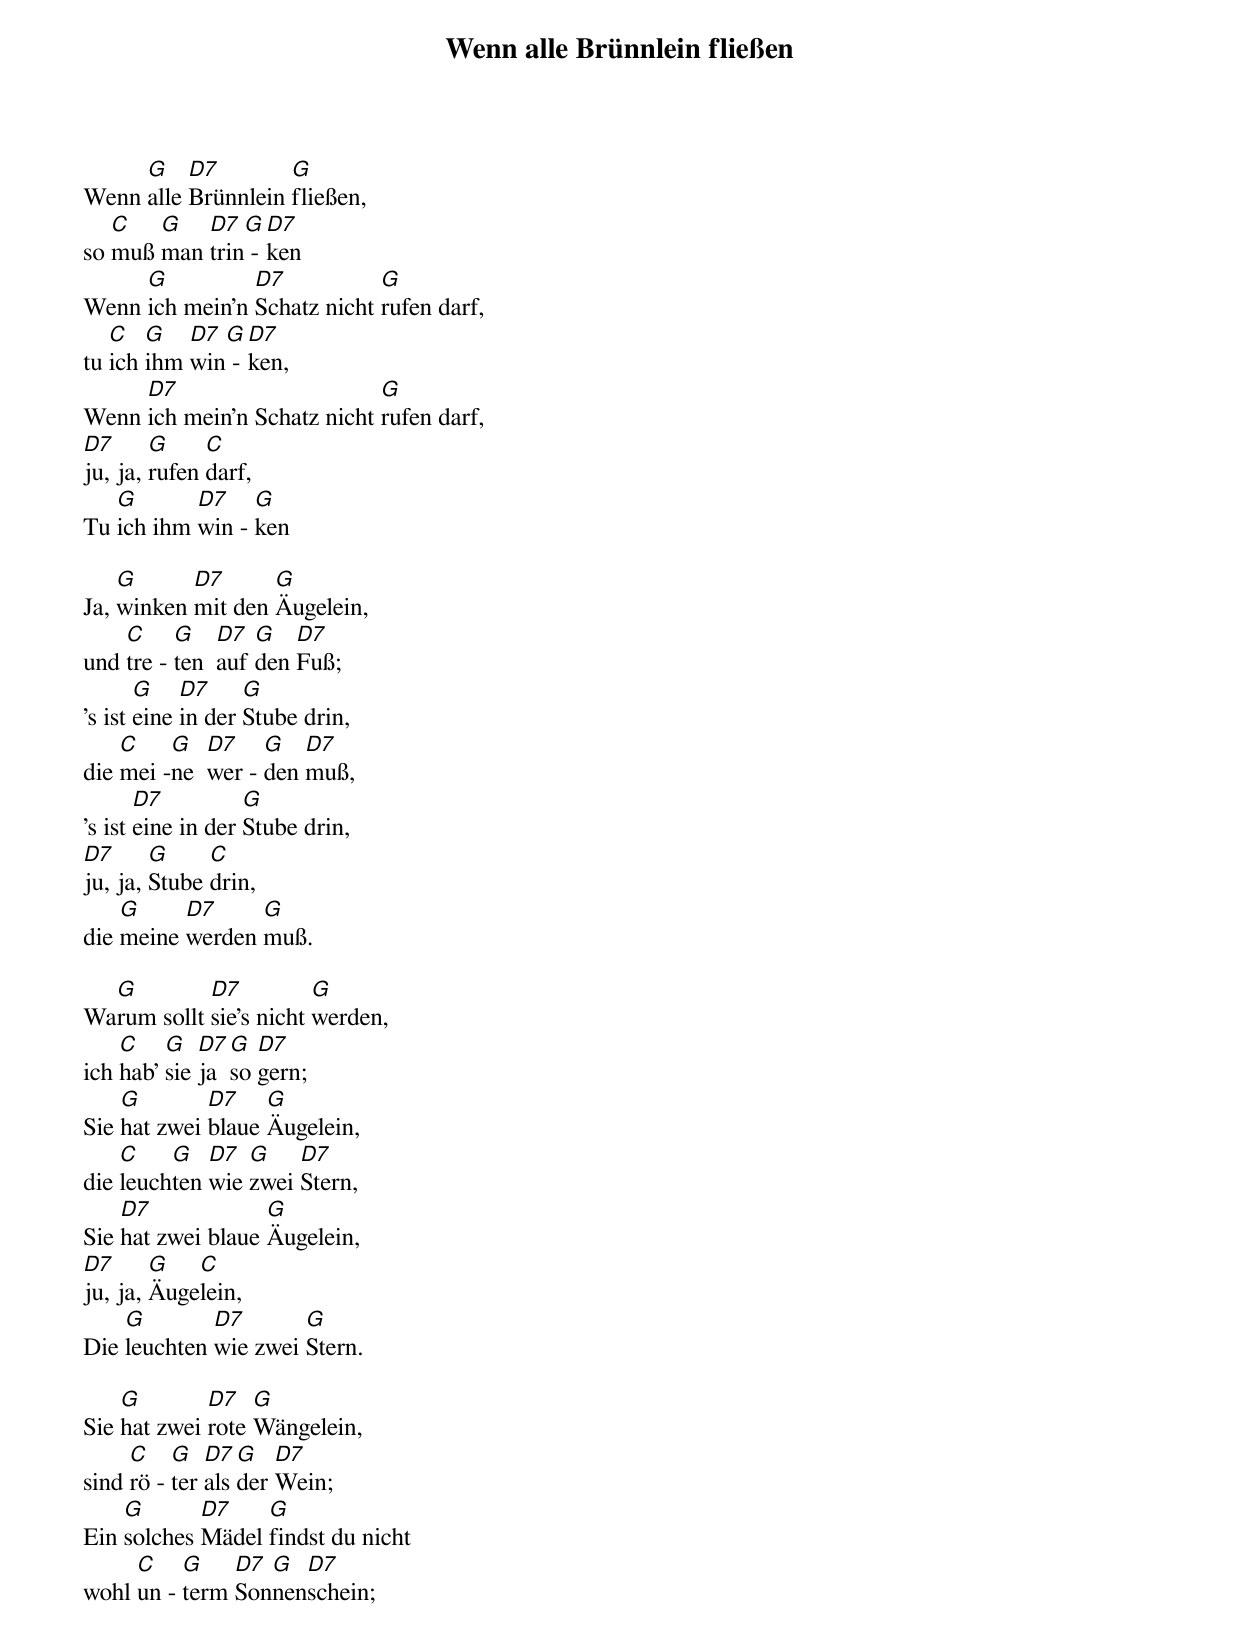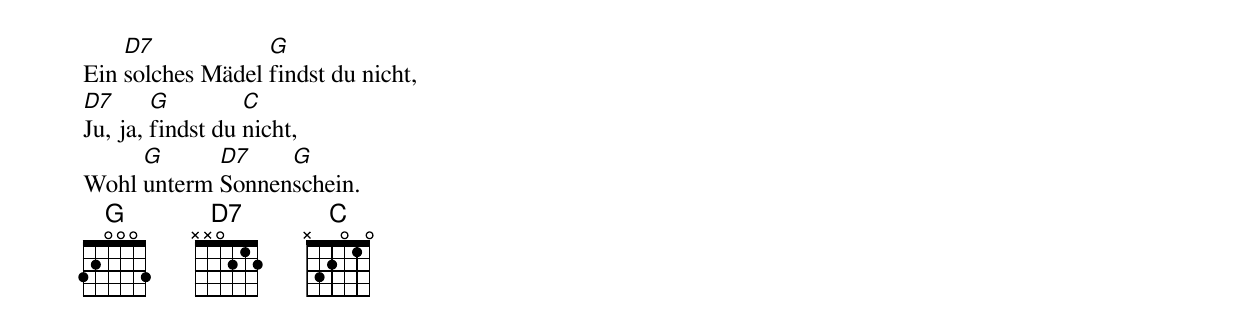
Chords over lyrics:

Wenn alle Brünnlein fließen

     G    D7        G
Wenn alle Brünnlein fließen,
   C   G   D7  G  D7
so muß man trin - ken
     G          D7           G
Wenn ich mein'n Schatz nicht rufen darf,
   C   G   D7 G  D7
tu ich ihm win - ken,
     D7                      G
Wenn ich mein'n Schatz nicht rufen darf,
D7      G     C
ju, ja, rufen darf,
   G       D7    G
Tu ich ihm win - ken

    G      D7      G
Ja, winken mit den Äugelein,
    C     G    D7  G   D7
und tre - ten  auf den Fuß;
       G    D7     G
's ist eine in der Stube drin,
    C    G   D7    G   D7
die mei -ne  wer - den muß,
       D7          G
's ist eine in der Stube drin,
D7      G     C
ju, ja, Stube drin,
    G     D7     G
die meine werden muß.

  G         D7          G
Warum sollt sie's nicht werden,
    C    G   D7  G  D7
ich hab' sie ja  so gern;
    G        D7    G
Sie hat zwei blaue Äugelein,
    C    G   D7  G    D7
die leuchten wie zwei Stern,
    D7             G
Sie hat zwei blaue Äugelein,
D7      G   C
ju, ja, Äugelein,
    G        D7       G
Die leuchten wie zwei Stern.

    G        D7   G
Sie hat zwei rote Wängelein,
     C    G   D7  G   D7
sind rö - ter als der Wein;
    G       D7    G
Ein solches Mädel findst du nicht
     C    G    D7 G  D7
wohl un - term Sonnenschein;
    D7            G
Ein solches Mädel findst du nicht,
D7      G         C
Ju, ja, findst du nicht,
     G      D7    G
Wohl unterm Sonnenschein.
